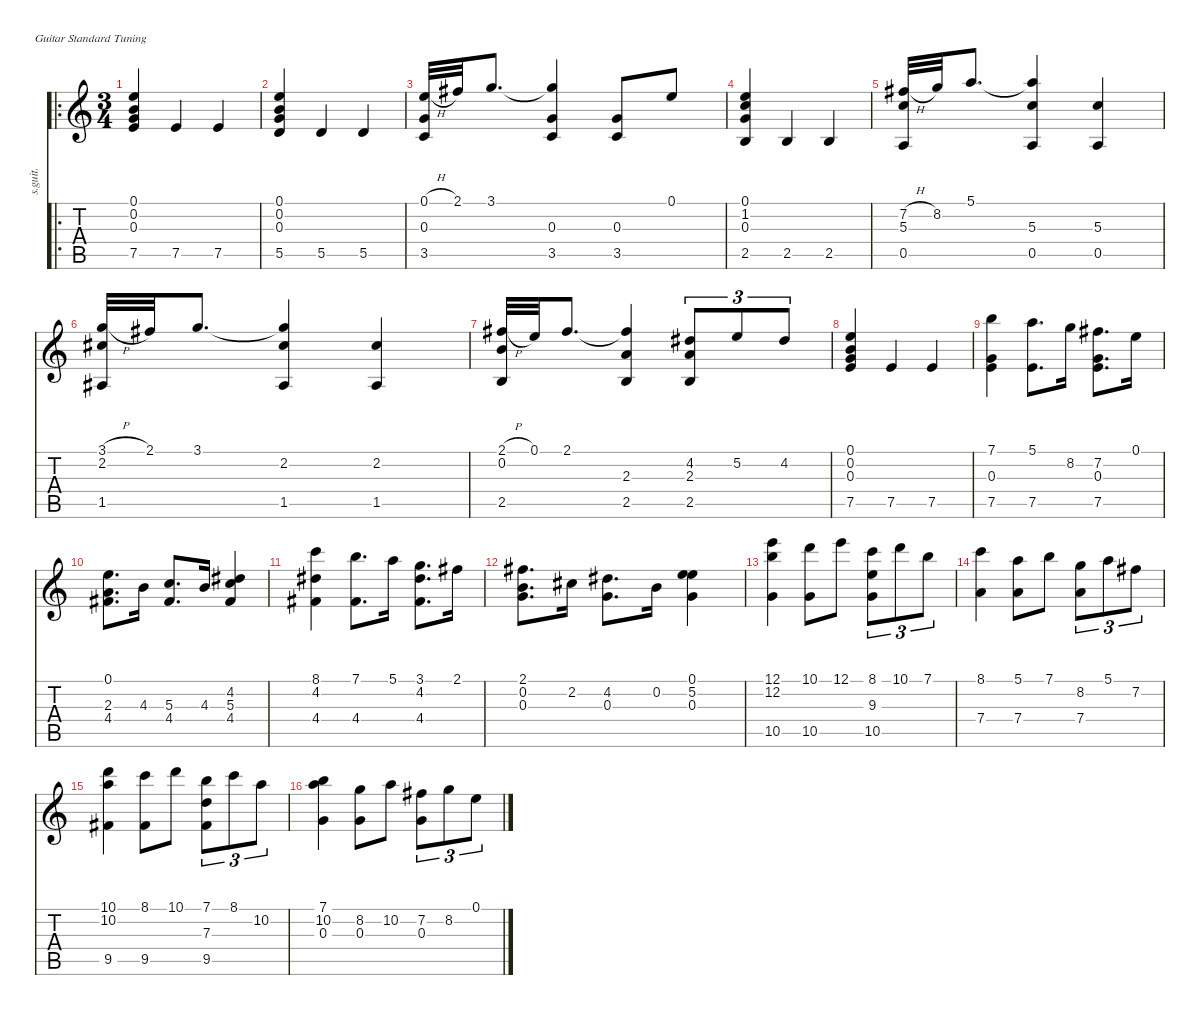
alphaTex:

\defaultSystemsLayout 4
\hideDynamics
\bracketExtendMode nobrackets
\track ("guitare" "s.guit.") {instrument acousticguitarnylon}
\staff {score tabs}
\tuning (E4 B3 G3 D3 A2 E2)
\ro
\ts (3 4)
\beaming (8 2 2 2 2)
\tempo (60 hide)
\clef g2
\ks c
(0.1 0.2 0.3 7.5).4{lyrics (0 "") lyrics (1 "") lyrics (2 "") lyrics (3 "") lyrics (4 "") dy f instrument acousticguitarnylon} 7.5.4{lyrics (0 "") lyrics (1 "") lyrics (2 "") lyrics (3 "") lyrics (4 "")} 7.5.4{lyrics (0 "") lyrics (1 "") lyrics (2 "") lyrics (3 "") lyrics (4 "")} |
(0.1 0.2 0.3 5.5).4{lyrics (0 "") lyrics (1 "") lyrics (2 "") lyrics (3 "") lyrics (4 "")} 5.5.4{lyrics (0 "") lyrics (1 "") lyrics (2 "") lyrics (3 "") lyrics (4 "")} 5.5.4{lyrics (0 "") lyrics (1 "") lyrics (2 "") lyrics (3 "") lyrics (4 "")} |
(0.1{h} 0.3 3.5).32{lyrics (0 "") lyrics (1 "") lyrics (2 "") lyrics (3 "") lyrics (4 "")} 2.1{acc #}.32{lyrics (0 "") lyrics (1 "") lyrics (2 "") lyrics (3 "") lyrics (4 "")} 3.1.8{d lyrics (0 "") lyrics (1 "") lyrics (2 "") lyrics (3 "") lyrics (4 "")} (3.1{t} 0.3 3.5).4{lyrics (0 "") lyrics (1 "") lyrics (2 "") lyrics (3 "") lyrics (4 "")} (0.3 3.5).8{lyrics (0 "") lyrics (1 "") lyrics (2 "") lyrics (3 "") lyrics (4 "")} 0.1.8{lyrics (0 "") lyrics (1 "") lyrics (2 "") lyrics (3 "") lyrics (4 "")} |
(0.1 1.2 0.3 2.5).4{lyrics (0 "") lyrics (1 "") lyrics (2 "") lyrics (3 "") lyrics (4 "")} 2.5.4{lyrics (0 "") lyrics (1 "") lyrics (2 "") lyrics (3 "") lyrics (4 "")} 2.5.4{lyrics (0 "") lyrics (1 "") lyrics (2 "") lyrics (3 "") lyrics (4 "")} |
(7.2{h acc #} 5.3 0.5).32{lyrics (0 "") lyrics (1 "") lyrics (2 "") lyrics (3 "") lyrics (4 "")} 8.2.32{lyrics (0 "") lyrics (1 "") lyrics (2 "") lyrics (3 "") lyrics (4 "")} 5.1.8{d lyrics (0 "") lyrics (1 "") lyrics (2 "") lyrics (3 "") lyrics (4 "")} (5.1{t} 5.3 0.5).4{lyrics (0 "") lyrics (1 "") lyrics (2 "") lyrics (3 "") lyrics (4 "")} (5.3 0.5).4{lyrics (0 "") lyrics (1 "") lyrics (2 "") lyrics (3 "") lyrics (4 "")} |
(3.1{h} 2.2{acc #} 1.5{acc #}).32{lyrics (0 "") lyrics (1 "") lyrics (2 "") lyrics (3 "") lyrics (4 "")} 2.1{acc #}.32{lyrics (0 "") lyrics (1 "") lyrics (2 "") lyrics (3 "") lyrics (4 "")} 3.1.8{d lyrics (0 "") lyrics (1 "") lyrics (2 "") lyrics (3 "") lyrics (4 "")} (3.1{t} 2.2{acc #} 1.5{acc #}).4{lyrics (0 "") lyrics (1 "") lyrics (2 "") lyrics (3 "") lyrics (4 "")} (2.2{acc #} 1.5{acc #}).4{lyrics (0 "") lyrics (1 "") lyrics (2 "") lyrics (3 "") lyrics (4 "")} |
(2.1{h acc #} 0.2 2.5).32{lyrics (0 "") lyrics (1 "") lyrics (2 "") lyrics (3 "") lyrics (4 "")} 0.1.32{lyrics (0 "") lyrics (1 "") lyrics (2 "") lyrics (3 "") lyrics (4 "")} 2.1{acc #}.8{d lyrics (0 "") lyrics (1 "") lyrics (2 "") lyrics (3 "") lyrics (4 "")} (2.1{t acc #} 2.3 2.5).4{lyrics (0 "") lyrics (1 "") lyrics (2 "") lyrics (3 "") lyrics (4 "")} (4.2{acc #} 2.3 2.5).8{tu (3 2) lyrics (0 "") lyrics (1 "") lyrics (2 "") lyrics (3 "") lyrics (4 "")} 5.2.8{tu (3 2) lyrics (0 "") lyrics (1 "") lyrics (2 "") lyrics (3 "") lyrics (4 "")} 4.2{acc #}.8{tu (3 2) lyrics (0 "") lyrics (1 "") lyrics (2 "") lyrics (3 "") lyrics (4 "")} |
(0.1 0.2 0.3 7.5).4{lyrics (0 "") lyrics (1 "") lyrics (2 "") lyrics (3 "") lyrics (4 "")} 7.5.4{lyrics (0 "") lyrics (1 "") lyrics (2 "") lyrics (3 "") lyrics (4 "")} 7.5.4{lyrics (0 "") lyrics (1 "") lyrics (2 "") lyrics (3 "") lyrics (4 "")} |
(7.1 0.3 7.5).4{lyrics (0 "") lyrics (1 "") lyrics (2 "") lyrics (3 "") lyrics (4 "")} (5.1 7.5).8{d lyrics (0 "") lyrics (1 "") lyrics (2 "") lyrics (3 "") lyrics (4 "")} 8.2.16{lyrics (0 "") lyrics (1 "") lyrics (2 "") lyrics (3 "") lyrics (4 "")} (7.2{acc #} 0.3 7.5).8{d lyrics (0 "") lyrics (1 "") lyrics (2 "") lyrics (3 "") lyrics (4 "")} 0.1.16{lyrics (0 "") lyrics (1 "") lyrics (2 "") lyrics (3 "") lyrics (4 "")} |
(0.1 2.3 4.4{acc #}).8{d lyrics (0 "") lyrics (1 "") lyrics (2 "") lyrics (3 "") lyrics (4 "")} 4.3.16{lyrics (0 "") lyrics (1 "") lyrics (2 "") lyrics (3 "") lyrics (4 "")} (5.3 4.4{acc #}).8{d lyrics (0 "") lyrics (1 "") lyrics (2 "") lyrics (3 "") lyrics (4 "")} 4.3.16{lyrics (0 "") lyrics (1 "") lyrics (2 "") lyrics (3 "") lyrics (4 "")} (4.2{acc #} 5.3 4.4{acc #}).4{lyrics (0 "") lyrics (1 "") lyrics (2 "") lyrics (3 "") lyrics (4 "")} |
(8.1 4.2{acc #} 4.4{acc #}).4{lyrics (0 "") lyrics (1 "") lyrics (2 "") lyrics (3 "") lyrics (4 "")} (7.1 4.4{acc #}).8{d lyrics (0 "") lyrics (1 "") lyrics (2 "") lyrics (3 "") lyrics (4 "")} 5.1.16{lyrics (0 "") lyrics (1 "") lyrics (2 "") lyrics (3 "") lyrics (4 "")} (3.1 4.2{acc #} 4.4{acc #}).8{d lyrics (0 "") lyrics (1 "") lyrics (2 "") lyrics (3 "") lyrics (4 "")} 2.1{acc #}.16{lyrics (0 "") lyrics (1 "") lyrics (2 "") lyrics (3 "") lyrics (4 "")} |
(2.1{acc #} 0.2 0.3).8{d lyrics (0 "") lyrics (1 "") lyrics (2 "") lyrics (3 "") lyrics (4 "")} 2.2{acc #}.16{lyrics (0 "") lyrics (1 "") lyrics (2 "") lyrics (3 "") lyrics (4 "")} (4.2{acc #} 0.3).8{d lyrics (0 "") lyrics (1 "") lyrics (2 "") lyrics (3 "") lyrics (4 "")} 0.2.16{lyrics (0 "") lyrics (1 "") lyrics (2 "") lyrics (3 "") lyrics (4 "")} (0.1 5.2 0.3).4{lyrics (0 "") lyrics (1 "") lyrics (2 "") lyrics (3 "") lyrics (4 "")} |
(12.1 12.2 10.5).4{lyrics (0 "") lyrics (1 "") lyrics (2 "") lyrics (3 "") lyrics (4 "")} (10.1 10.5).8{lyrics (0 "") lyrics (1 "") lyrics (2 "") lyrics (3 "") lyrics (4 "")} 12.1.8{lyrics (0 "") lyrics (1 "") lyrics (2 "") lyrics (3 "") lyrics (4 "")} (8.1 9.3 10.5).8{tu (3 2) lyrics (0 "") lyrics (1 "") lyrics (2 "") lyrics (3 "") lyrics (4 "")} 10.1.8{tu (3 2) lyrics (0 "") lyrics (1 "") lyrics (2 "") lyrics (3 "") lyrics (4 "")} 7.1.8{tu (3 2) lyrics (0 "") lyrics (1 "") lyrics (2 "") lyrics (3 "") lyrics (4 "")} |
(8.1 7.4).4{lyrics (0 "") lyrics (1 "") lyrics (2 "") lyrics (3 "") lyrics (4 "")} (5.1 7.4).8{lyrics (0 "") lyrics (1 "") lyrics (2 "") lyrics (3 "") lyrics (4 "")} 7.1.8{lyrics (0 "") lyrics (1 "") lyrics (2 "") lyrics (3 "") lyrics (4 "")} (8.2 7.4).8{tu (3 2) lyrics (0 "") lyrics (1 "") lyrics (2 "") lyrics (3 "") lyrics (4 "")} 5.1.8{tu (3 2) lyrics (0 "") lyrics (1 "") lyrics (2 "") lyrics (3 "") lyrics (4 "")} 7.2{acc #}.8{tu (3 2) lyrics (0 "") lyrics (1 "") lyrics (2 "") lyrics (3 "") lyrics (4 "")} |
(10.1 10.2 9.5{acc #}).4{lyrics (0 "") lyrics (1 "") lyrics (2 "") lyrics (3 "") lyrics (4 "")} (8.1 9.5{acc #}).8{lyrics (0 "") lyrics (1 "") lyrics (2 "") lyrics (3 "") lyrics (4 "")} 10.1.8{lyrics (0 "") lyrics (1 "") lyrics (2 "") lyrics (3 "") lyrics (4 "")} (7.1 7.3 9.5{acc #}).8{tu (3 2) lyrics (0 "") lyrics (1 "") lyrics (2 "") lyrics (3 "") lyrics (4 "")} 8.1.8{tu (3 2) lyrics (0 "") lyrics (1 "") lyrics (2 "") lyrics (3 "") lyrics (4 "")} 10.2.8{tu (3 2) lyrics (0 "") lyrics (1 "") lyrics (2 "") lyrics (3 "") lyrics (4 "")} |
(7.1 10.2 0.3).4{lyrics (0 "") lyrics (1 "") lyrics (2 "") lyrics (3 "") lyrics (4 "")} (8.2 0.3).8{lyrics (0 "") lyrics (1 "") lyrics (2 "") lyrics (3 "") lyrics (4 "")} 10.2.8{lyrics (0 "") lyrics (1 "") lyrics (2 "") lyrics (3 "") lyrics (4 "")} (7.2{acc #} 0.3).8{tu (3 2) lyrics (0 "") lyrics (1 "") lyrics (2 "") lyrics (3 "") lyrics (4 "")} 8.2.8{tu (3 2) lyrics (0 "") lyrics (1 "") lyrics (2 "") lyrics (3 "") lyrics (4 "")} 0.1.8{tu (3 2) lyrics (0 "") lyrics (1 "") lyrics (2 "") lyrics (3 "") lyrics (4 "")}
